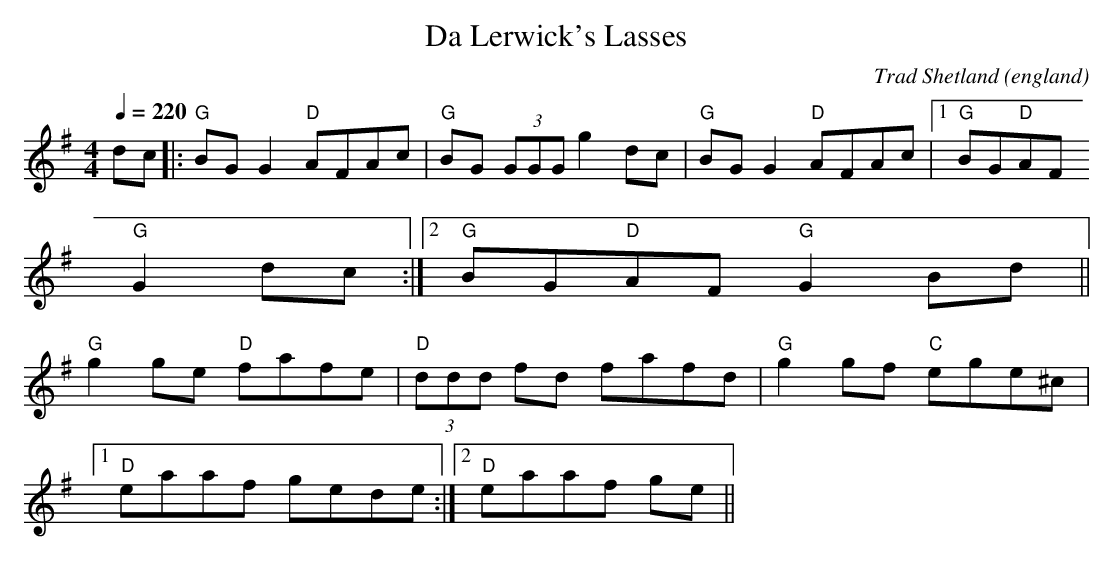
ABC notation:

X:1
T:Da Lerwick's Lasses
O:england
M:4/4
L:1/8
Q:1/4=220
C:Trad Shetland
K:G
dc|:"G"BG G2 "D"AFAc|"G"BG (3GGG g2 dc|"G"BG G2 "D"AFAc|[1"G"BG"D"AF "G"
G2 dc:|[2"G"BG"D"AF "G"G2 Bd||
"G"g2 ge "D"fafe|"D"(3ddd fd fafd|"G"g2 gf "C"ege^c|
[1"D"eaaf gede:|[2"D"eaaf ge||
